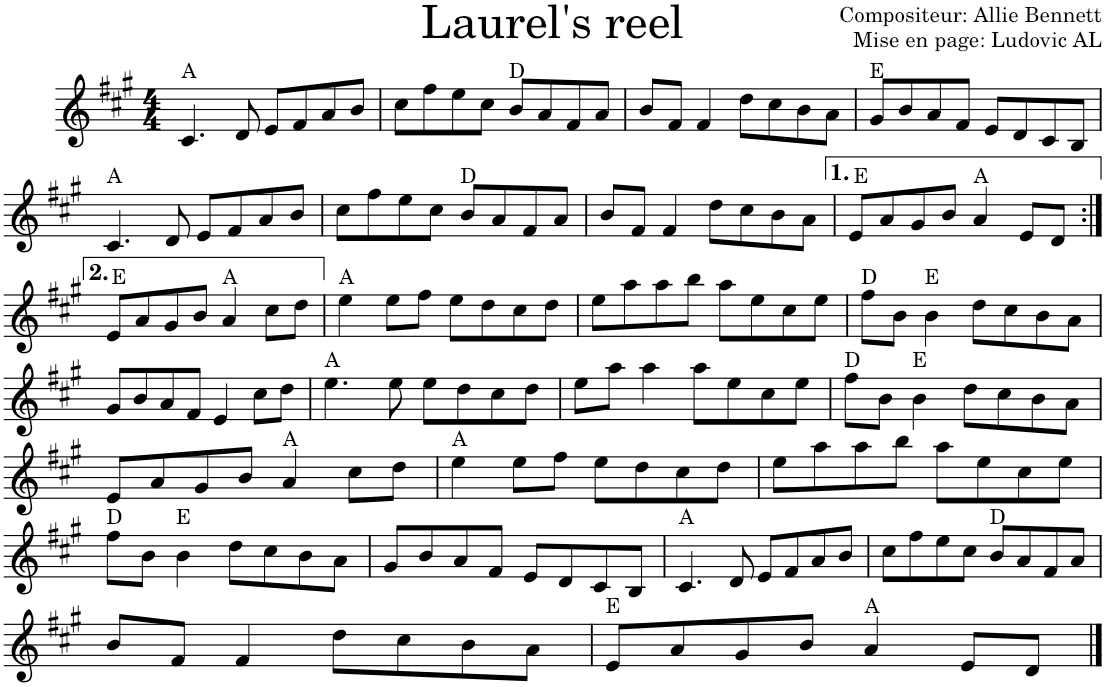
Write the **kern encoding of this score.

**kern	**harte
*part1	*part1
*staff1	*
*I"Violon	*
*I'Vln.	*
*clefG2	*
*k[f#c#g#]	*
*M4/4	*
=1	=1
4.c#/	A:maj
8d/	.
8e/L	.
8f#/	.
8a/	.
8b/J	.
=2	=2
8cc#\L	.
8ff#\	.
8ee\	.
8cc#\J	.
8b/L	D:maj
8a/	.
8f#/	.
8a/J	.
=3	=3
8b/L	.
8f#/J	.
4f#/	.
8dd\L	.
8cc#\	.
8b\	.
8a\J	.
=4	=4
8g#/L	E:maj
8b/	.
8a/	.
8f#/J	.
8e/L	.
8d/	.
8c#/	.
8B/J	.
!!LO:LB:g=z
=5	=5
4.c#/	A:maj
8d/	.
8e/L	.
8f#/	.
8a/	.
8b/J	.
=6	=6
8cc#\L	.
8ff#\	.
8ee\	.
8cc#\J	.
8b/L	D:maj
8a/	.
8f#/	.
8a/J	.
=7	=7
8b/L	.
8f#/J	.
4f#/	.
8dd\L	.
8cc#\	.
8b\	.
8a\J	.
=8	=8
8e/L	E:maj
8a/	.
8g#/	.
8b/J	.
4a/	A:maj
8e/L	.
8d/J	.
!!LO:LB:g=z
=9:|!	=9:|!
8e/L	E:maj
8a/	.
8g#/	.
8b/J	.
4a/	A:maj
8cc#\L	.
8dd\J	.
=10	=10
4ee\	A:maj
8ee\L	.
8ff#\J	.
8ee\L	.
8dd\	.
8cc#\	.
8dd\J	.
=11	=11
8ee\L	.
8aa\	.
8aa\	.
8bb\J	.
8aa\L	.
8ee\	.
8cc#\	.
8ee\J	.
=12	=12
8ff#\L	D:maj
8b\J	.
4b\	E:maj
8dd\L	.
8cc#\	.
8b\	.
8a\J	.
!!LO:LB:g=z
=13	=13
8g#/L	.
8b/	.
8a/	.
8f#/J	.
4e/	.
8cc#\L	.
8dd\J	.
=14	=14
4.ee\	A:maj
8ee\	.
8ee\L	.
8dd\	.
8cc#\	.
8dd\J	.
=15	=15
8ee\L	.
8aa\J	.
4aa\	.
8aa\L	.
8ee\	.
8cc#\	.
8ee\J	.
=16	=16
8ff#\L	D:maj
8b\J	.
4b\	E:maj
8dd\L	.
8cc#\	.
8b\	.
8a\J	.
!!LO:LB:g=z
=17	=17
8e/L	.
8a/	.
8g#/	.
8b/J	.
4a/	A:maj
8cc#\L	.
8dd\J	.
=18	=18
4ee\	A:maj
8ee\L	.
8ff#\J	.
8ee\L	.
8dd\	.
8cc#\	.
8dd\J	.
=19	=19
8ee\L	.
8aa\	.
8aa\	.
8bb\J	.
8aa\L	.
8ee\	.
8cc#\	.
8ee\J	.
!!LO:LB:g=z
=20	=20
8ff#\L	D:maj
8b\J	.
4b\	E:maj
8dd\L	.
8cc#\	.
8b\	.
8a\J	.
=21	=21
8g#/L	.
8b/	.
8a/	.
8f#/J	.
8e/L	.
8d/	.
8c#/	.
8B/J	.
=22	=22
4.c#/	A:maj
8d/	.
8e/L	.
8f#/	.
8a/	.
8b/J	.
=23	=23
8cc#\L	.
8ff#\	.
8ee\	.
8cc#\J	.
8b/L	D:maj
8a/	.
8f#/	.
8a/J	.
!!LO:LB:g=z
=24	=24
8b/L	.
8f#/J	.
4f#/	.
8dd\L	.
8cc#\	.
8b\	.
8a\J	.
=25	=25
8e/L	E:maj
8a/	.
8g#/	.
8b/J	.
4a/	A:maj
8e/L	.
8d/J	.
==	==
*-	*-
